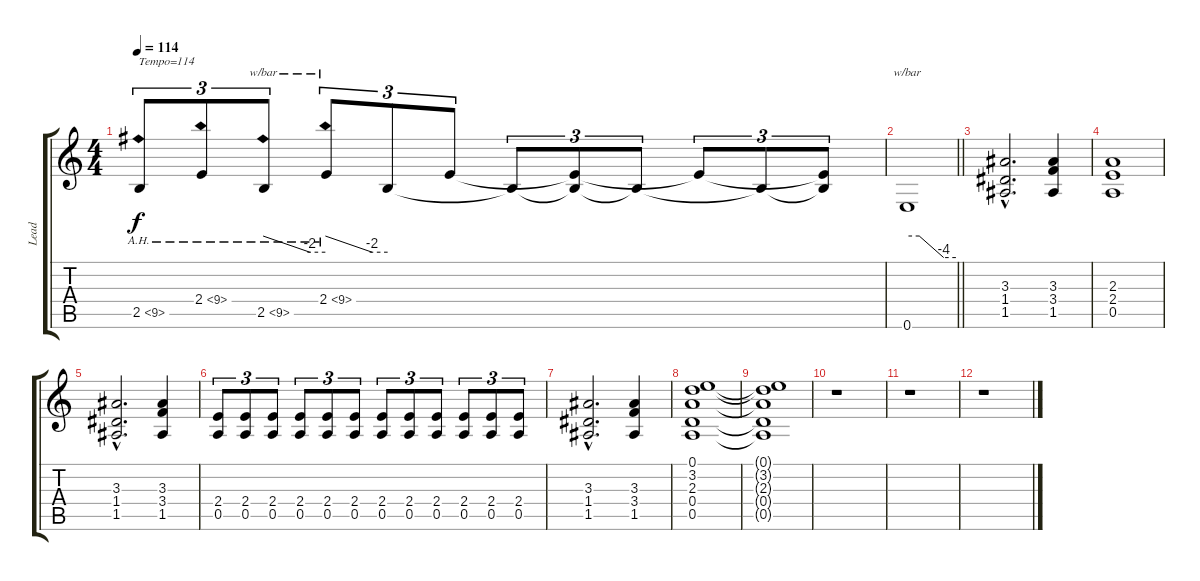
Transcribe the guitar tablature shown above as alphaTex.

\track ("Lead" "Lead") {instrument overdrivenguitar}
\staff {score tabs}
\tuning (E4 B3 G3 D3 A2 E2) {hide}
\ts (4 4)
\tempo 114
\clef g2
\ks c
2.5{ah 7}.8{tu (3 2) txt "Tempo=114" dy f} 2.4{ah 7}.8{tu (3 2)} 2.5{ah 7}.8{tu (3 2) tbe (custom default 0 0 45 -8 60 -8)} 2.4{ah 7}.8{tu (3 2) tbe (custom default 0 0 45 -8 60 -8)} 2.5{t}.8{tu (3 2)} 2.4{t}.8{tu (3 2)} 2.5{t}.8{tu (3 2)} (2.4{t} 2.5{t}).8{tu (3 2)} 2.5{t}.8{tu (3 2)} 2.4{t}.8{tu (3 2)} 2.5{t}.8{tu (3 2)} (2.4{t} 2.5{t}).8{tu (3 2)} |
\barLineRight lightlight
0.6.1{tbe (custom default 0 0 15 0 45 -16 60 -16)} |
(3.3{hac} 1.4{hac} 1.5{hac}).2{d} (3.3 3.4 1.5).4 |
(2.3 2.4 0.5).1 |
(3.3{hac} 1.4{hac} 1.5{hac}).2{d} (3.3 3.4 1.5).4 |
(2.4 0.5).8{tu (3 2)} (2.4 0.5).8{tu (3 2)} (2.4 0.5).8{tu (3 2)} (2.4 0.5).8{tu (3 2)} (2.4 0.5).8{tu (3 2)} (2.4 0.5).8{tu (3 2)} (2.4 0.5).8{tu (3 2)} (2.4 0.5).8{tu (3 2)} (2.4 0.5).8{tu (3 2)} (2.4 0.5).8{tu (3 2)} (2.4 0.5).8{tu (3 2)} (2.4 0.5).8{tu (3 2)} |
(3.3{hac} 1.4{hac} 1.5{hac}).2{d} (3.3 3.4 1.5).4 |
(0.1 3.2 2.3 0.4 0.5).1 |
(0.1{t} 3.2{t} 2.3{t} 0.4{t} 0.5{t}).1 |
r.1 |
r.1 |
r.1
